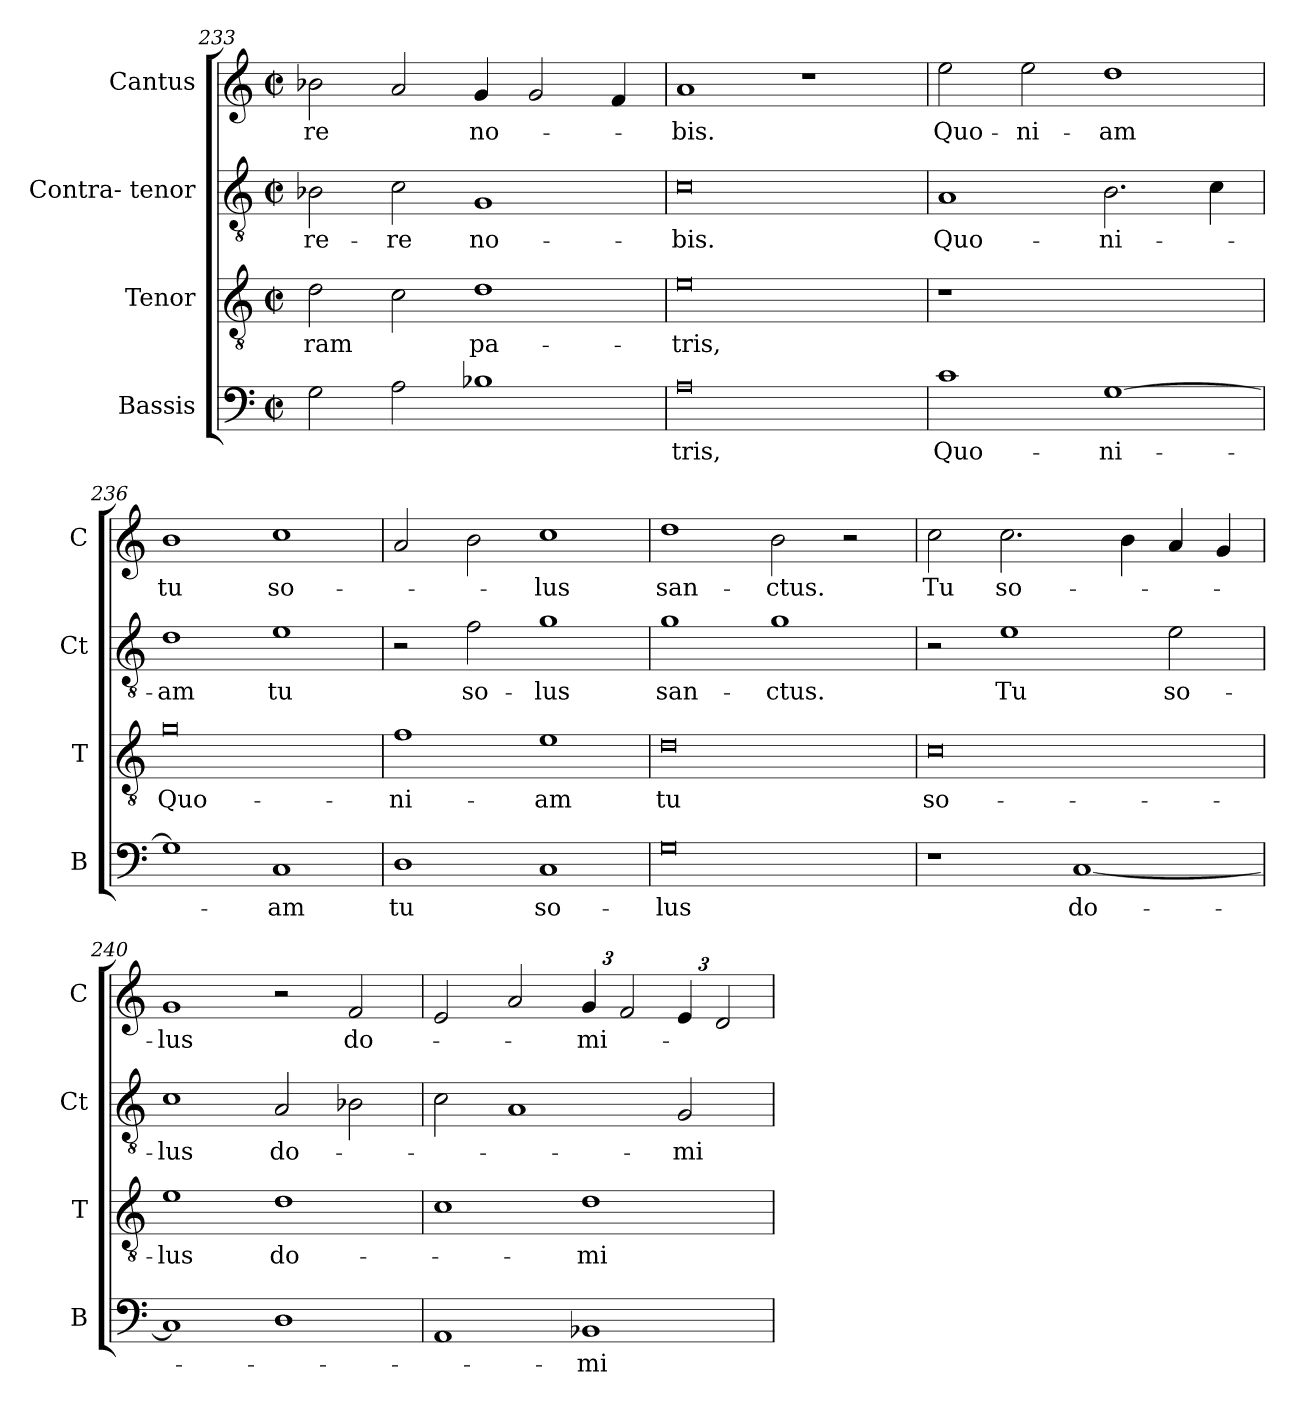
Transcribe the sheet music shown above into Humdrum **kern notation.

**kern	**text	**kern	**text	**kern	**text	**kern	**text
*part4	*part4	*part3	*part3	*part2	*part2	*part1	*part1
*staff4	*staff4	*staff3	*staff3	*staff2	*staff2	*staff1	*staff1
*I"Bassis	*	*I"Tenor	*	*I"Contra- tenor	*	*I"Cantus	*
*I'B	*	*I'T	*	*I'Ct	*	*I'C	*
*clefF4	*	*clefGv2	*	*clefGv2	*	*clefG2	*
*k[]	*	*k[]	*	*k[]	*	*k[]	*
*C:	*	*C:	*	*C:	*	*C:	*
*M2/2	*	*M2/2	*	*M2/2	*	*M2/2	*
*met(c|)	*	*met(c|)	*	*met(c|)	*	*met(c|)	*
=233	=233	=233	=233	=233	=233	=233	=233
!	!	!	!LO:LY:b	!	!LO:LY:b	!	!LO:LY:b
2G\	.	2d\	-ram	2B-X\	-re-	2b-X\	-re
!	!	!	!	!	!LO:LY:b	!	!
2A\	.	2c\	.	2c\	-re	2a/	.
!	!	!	!LO:LY:b	!	!LO:LY:b	!	!LO:LY:b
1B-X	.	1d	pa-	1G	no-	4g/	no-
.	.	.	.	.	.	2g/	.
.	.	.	.	.	.	4f/	.
=234	=234	=234	=234	=234	=234	=234	=234
!	!LO:LY:b	!	!LO:LY:b	!	!LO:LY:b	!	!LO:LY:b
0A	-tris,	0e	-tris,	0c	-bis.	1a	-bis.
.	.	.	.	.	.	1r	.
=235	=235	=235	=235	=235	=235	=235	=235
!	!LO:LY:b	!	!	!	!LO:LY:b	!	!LO:LY:b
1c	Quo-	1r	.	1A	Quo-	2ee\	Quo-
!	!	!	!	!	!	!	!LO:LY:b
.	.	.	.	.	.	2ee\	-ni-
!	!LO:LY:b	!	!	!	!LO:LY:b	!	!LO:LY:b
[1G	-ni-	1ryy	.	2.B\	-ni-	1dd	-am
.	.	.	.	4c\	.	.	.
=236	=236	=236	=236	=236	=236	=236	=236
!	!	!	!LO:LY:b	!	!LO:LY:b	!	!LO:LY:b
1G]	.	0g	Quo-	1d	-am	1b	tu
!	!LO:LY:b	!	!	!	!LO:LY:b	!	!LO:LY:b
1C	-am	.	.	1e	tu	1cc	so-
=237	=237	=237	=237	=237	=237	=237	=237
!	!LO:LY:b	!	!LO:LY:b	!	!	!	!
1D	tu	1f	-ni-	2r	.	2a/	.
!	!	!	!	!	!LO:LY:b	!	!
.	.	.	.	2f\	so-	2b\	.
!	!LO:LY:b	!	!LO:LY:b	!	!LO:LY:b	!	!LO:LY:b
1C	so-	1e	-am	1g	-lus	1cc	-lus
=238	=238	=238	=238	=238	=238	=238	=238
!	!LO:LY:b	!	!LO:LY:b	!	!LO:LY:b	!	!LO:LY:b
0G	-lus	0d	tu	1g	san-	1dd	san-
!	!	!	!	!	!LO:LY:b	!	!LO:LY:b
.	.	.	.	1g	-ctus.	2b\	-ctus.
.	.	.	.	.	.	2r	.
!!LO:LB:g=z
=239	=239	=239	=239	=239	=239	=239	=239
!	!	!	!LO:LY:b	!	!	!	!LO:LY:b
1r	.	0c	so-	2r	.	2cc\	Tu
!	!	!	!	!	!LO:LY:b	!	!LO:LY:b
.	.	.	.	1e	Tu	2.cc\	so-
!	!LO:LY:b	!	!	!	!	!	!
[1C	do-	.	.	.	.	.	.
.	.	.	.	.	.	4b\	.
!	!	!	!	!	!LO:LY:b	!	!
.	.	.	.	2e\	so-	4a/	.
.	.	.	.	.	.	4g/	.
=240	=240	=240	=240	=240	=240	=240	=240
!	!	!	!LO:LY:b	!	!LO:LY:b	!	!LO:LY:b
1C]	.	1e	-lus	1c	-lus	1g	-lus
!	!	!	!LO:LY:b	!	!LO:LY:b	!	!
1D	.	1d	do-	2A/	do-	2r	.
!	!	!	!	!	!	!	!LO:LY:b
.	.	.	.	2B-X\	.	2f/	do-
=241	=241	=241	=241	=241	=241	=241	=241
1AA	.	1c	.	2c\	.	2e/	.
.	.	.	.	1A	.	2a/	.
!	!LO:LY:b	!	!LO:LY:b	!	!	!	!
*	*	*	*	*	*	*Xbrackettup	*
!	!	!	!	!	!	!	!LO:LY:b
1BB-X	-mi-	1d	-mi-	.	.	6g/	-mi-
.	.	.	.	.	.	3f/	.
!	!	!	!	!	!LO:LY:b	!	!
.	.	.	.	2G/	-mi-	6e/	.
.	.	.	.	.	.	3d/	.
=	=	=	=	=	=	=	=
*-	*-	*-	*-	*-	*-	*-	*-
